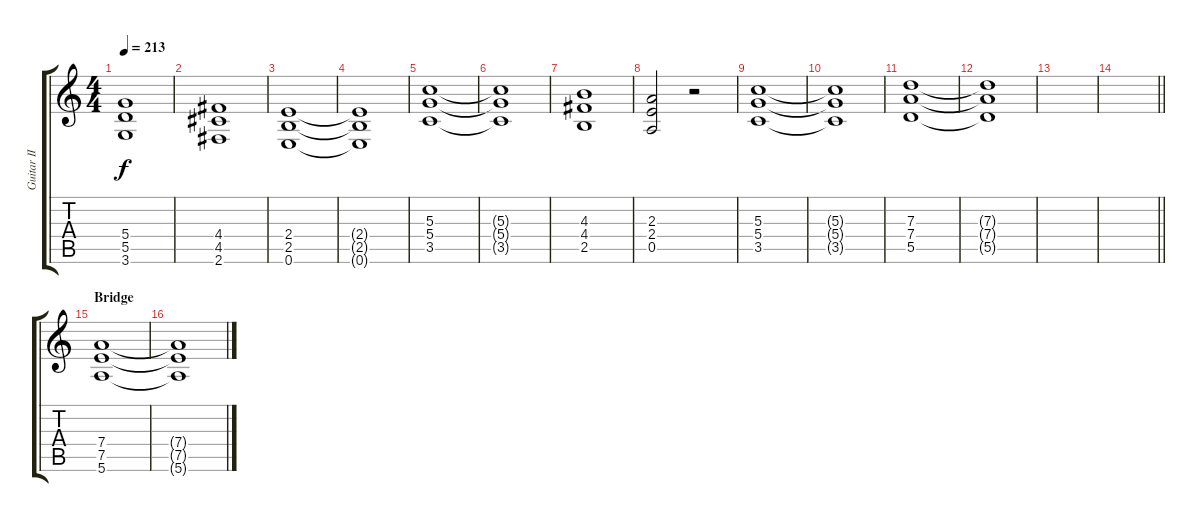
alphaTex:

\track ("Guitar II" "Guitar II") {instrument distortionguitar}
\staff {score tabs}
\tuning (E4 B3 G3 D3 A2 E2) {hide}
\ts (4 4)
\tempo 213
\clef g2
\ks c
(5.4 5.5 3.6).1{dy f} |
(4.4 4.5 2.6).1 |
(2.4 2.5 0.6).1 |
(2.4{t} 2.5{t} 0.6{t}).1 |
(5.3 5.4 3.5).1 |
(5.3{t} 5.4{t} 3.5{t}).1 |
(4.3 4.4 2.5).1 |
(2.3 2.4 0.5).2 r.2 |
(5.3 5.4 3.5).1 |
(5.3{t} 5.4{t} 3.5{t}).1 |
(7.3 7.4 5.5).1 |
(7.3{t} 7.4{t} 5.5{t}).1 |
|
\barLineRight lightlight
|
\section ("" "Bridge")
(7.4 7.5 5.6).1 |
(7.4{t} 7.5{t} 5.6{t}).1
